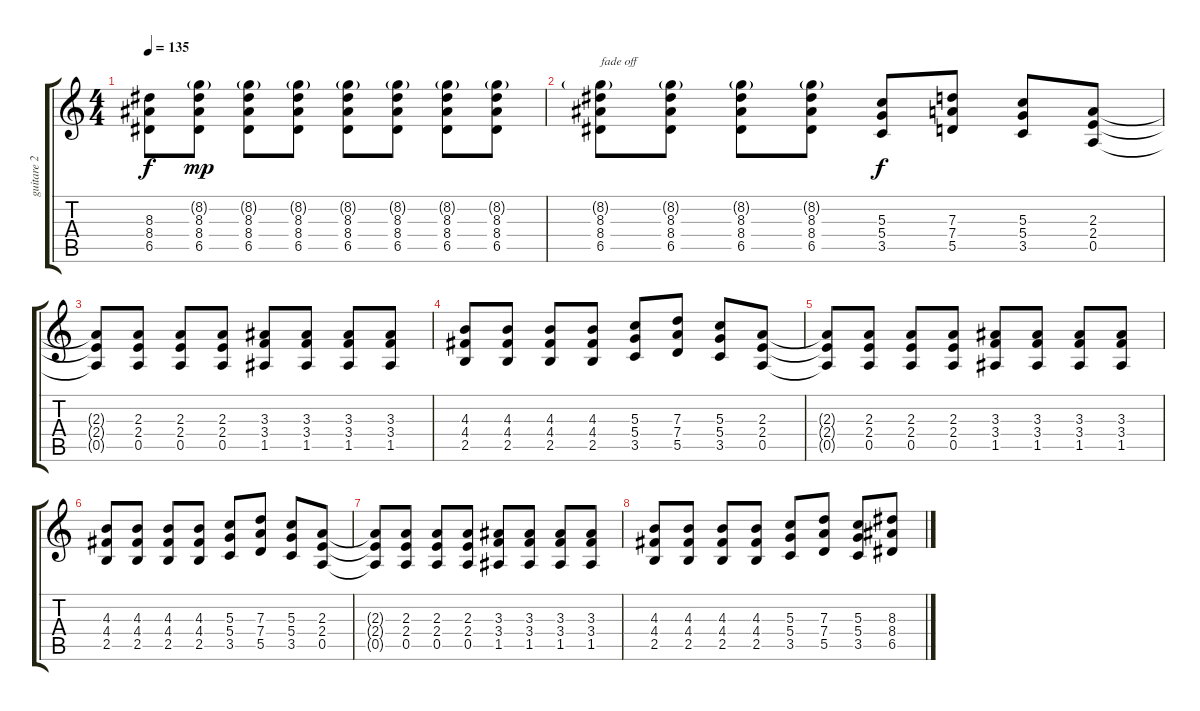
\track ("guitare 2" "guitare 2") {instrument overdrivenguitar}
\staff {score tabs}
\tuning (E4 B3 G3 D3 A2 E2) {hide}
\ts (4 4)
\tempo 135
\clef g2
\ks c
(8.3{t} 8.4{t} 6.5{t}).8{dy f} (8.2{g} 8.3 8.4 6.5).8{dy mp} (8.2{g} 8.3 8.4 6.5).8 (8.2{g} 8.3 8.4 6.5).8 (8.2{g} 8.3 8.4 6.5).8 (8.2{g} 8.3 8.4 6.5).8 (8.2{g} 8.3 8.4 6.5).8 (8.2{g} 8.3 8.4 6.5).8 |
(8.2{g} 8.3 8.4 6.5).8{txt "fade off" volume 10} (8.2{g} 8.3 8.4 6.5).8 (8.2{g} 8.3 8.4 6.5).8 (8.2{g} 8.3 8.4 6.5).8 (5.3 5.4 3.5).8{dy f} (7.3 7.4 5.5).8 (5.3 5.4 3.5).8 (2.3 2.4 0.5).8 |
(2.3{t} 2.4{t} 0.5{t}).8 (2.3 2.4 0.5).8 (2.3 2.4 0.5).8 (2.3 2.4 0.5).8 (3.3 3.4 1.5).8 (3.3 3.4 1.5).8 (3.3 3.4 1.5).8 (3.3 3.4 1.5).8 |
(4.3 4.4 2.5).8{volume 6} (4.3 4.4 2.5).8 (4.3 4.4 2.5).8 (4.3 4.4 2.5).8 (5.3 5.4 3.5).8 (7.3 7.4 5.5).8 (5.3 5.4 3.5).8 (2.3 2.4 0.5).8 |
(2.3{t} 2.4{t} 0.5{t}).8 (2.3 2.4 0.5).8 (2.3 2.4 0.5).8 (2.3 2.4 0.5).8 (3.3 3.4 1.5).8 (3.3 3.4 1.5).8 (3.3 3.4 1.5).8 (3.3 3.4 1.5).8 |
(4.3 4.4 2.5).8{volume 0} (4.3 4.4 2.5).8 (4.3 4.4 2.5).8 (4.3 4.4 2.5).8 (5.3 5.4 3.5).8 (7.3 7.4 5.5).8 (5.3 5.4 3.5).8 (2.3 2.4 0.5).8 |
(2.3{t} 2.4{t} 0.5{t}).8 (2.3 2.4 0.5).8 (2.3 2.4 0.5).8 (2.3 2.4 0.5).8 (3.3 3.4 1.5).8 (3.3 3.4 1.5).8 (3.3 3.4 1.5).8 (3.3 3.4 1.5).8 |
(4.3 4.4 2.5).8 (4.3 4.4 2.5).8 (4.3 4.4 2.5).8 (4.3 4.4 2.5).8 (5.3 5.4 3.5).8 (7.3 7.4 5.5).8 (5.3 5.4 3.5).8 (8.3 8.4 6.5).8
